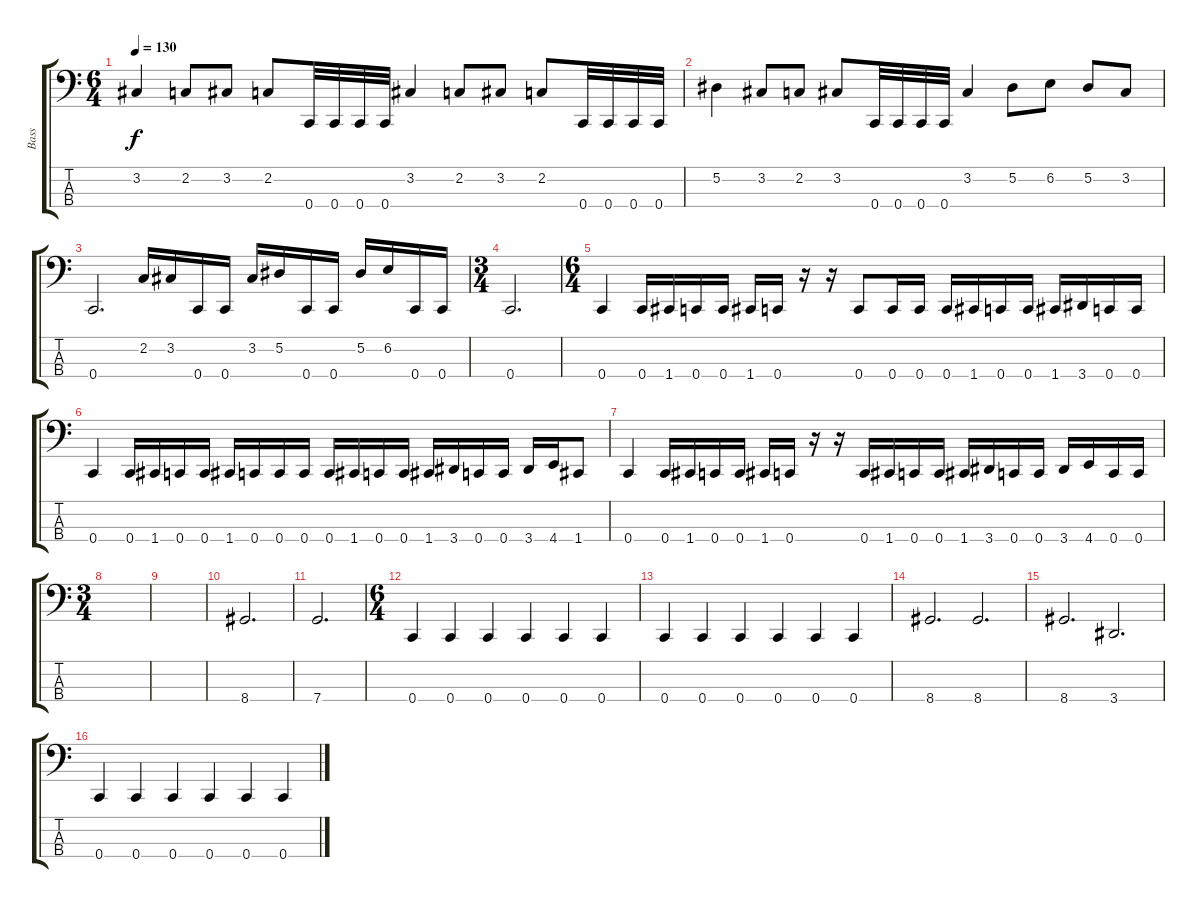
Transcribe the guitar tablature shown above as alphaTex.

\track ("Bass" "Bass") {instrument electricbassfinger}
\staff {score tabs}
\tuning (Eb2 Bb1 F1 C1) {hide}
\ts (6 4)
\tempo 130
\clef f4
\ks c
3.2.4{dy f} 2.2.8 3.2.8 2.2.8 0.4.32 0.4.32 0.4.32 0.4.32 3.2.4 2.2.8 3.2.8 2.2.8 0.4.32 0.4.32 0.4.32 0.4.32 |
5.2.4 3.2.8 2.2.8 3.2.8 0.4.32 0.4.32 0.4.32 0.4.32 3.2.4 5.2.8 6.2.8 5.2.8 3.2.8 |
0.4.2{d} 2.2.16 3.2.16 0.4.16 0.4.16 3.2.16 5.2.16 0.4.16 0.4.16 5.2.16 6.2.16 0.4.16 0.4.16 |
\ts (3 4)
0.4.2{d} |
\ts (6 4)
0.4.4 0.4.16 1.4.16 0.4.16 0.4.16 1.4.16 0.4.16 r.16 r.16 0.4.8 0.4.16 0.4.16 0.4.16 1.4.16 0.4.16 0.4.16 1.4.16 3.4.16 0.4.16 0.4.16 |
0.4.4 0.4.16 1.4.16 0.4.16 0.4.16 1.4.16 0.4.16 0.4.16 0.4.16 0.4.16 1.4.16 0.4.16 0.4.16 1.4.16 3.4.16 0.4.16 0.4.16 3.4.16 4.4.16 1.4.8 |
0.4.4 0.4.16 1.4.16 0.4.16 0.4.16 1.4.16 0.4.16 r.16 r.16 0.4.16 1.4.16 0.4.16 0.4.16 1.4.16 3.4.16 0.4.16 0.4.16 3.4.16 4.4.16 0.4.16 0.4.16 |
\ts (3 4)
|
|
8.4.2{d} |
7.4.2{d} |
\ts (6 4)
0.4.4 0.4.4 0.4.4 0.4.4 0.4.4 0.4.4 |
0.4.4 0.4.4 0.4.4 0.4.4 0.4.4 0.4.4 |
8.4.2{d} 8.4.2{d} |
8.4.2{d} 3.4.2{d} |
0.4.4 0.4.4 0.4.4 0.4.4 0.4.4 0.4.4
